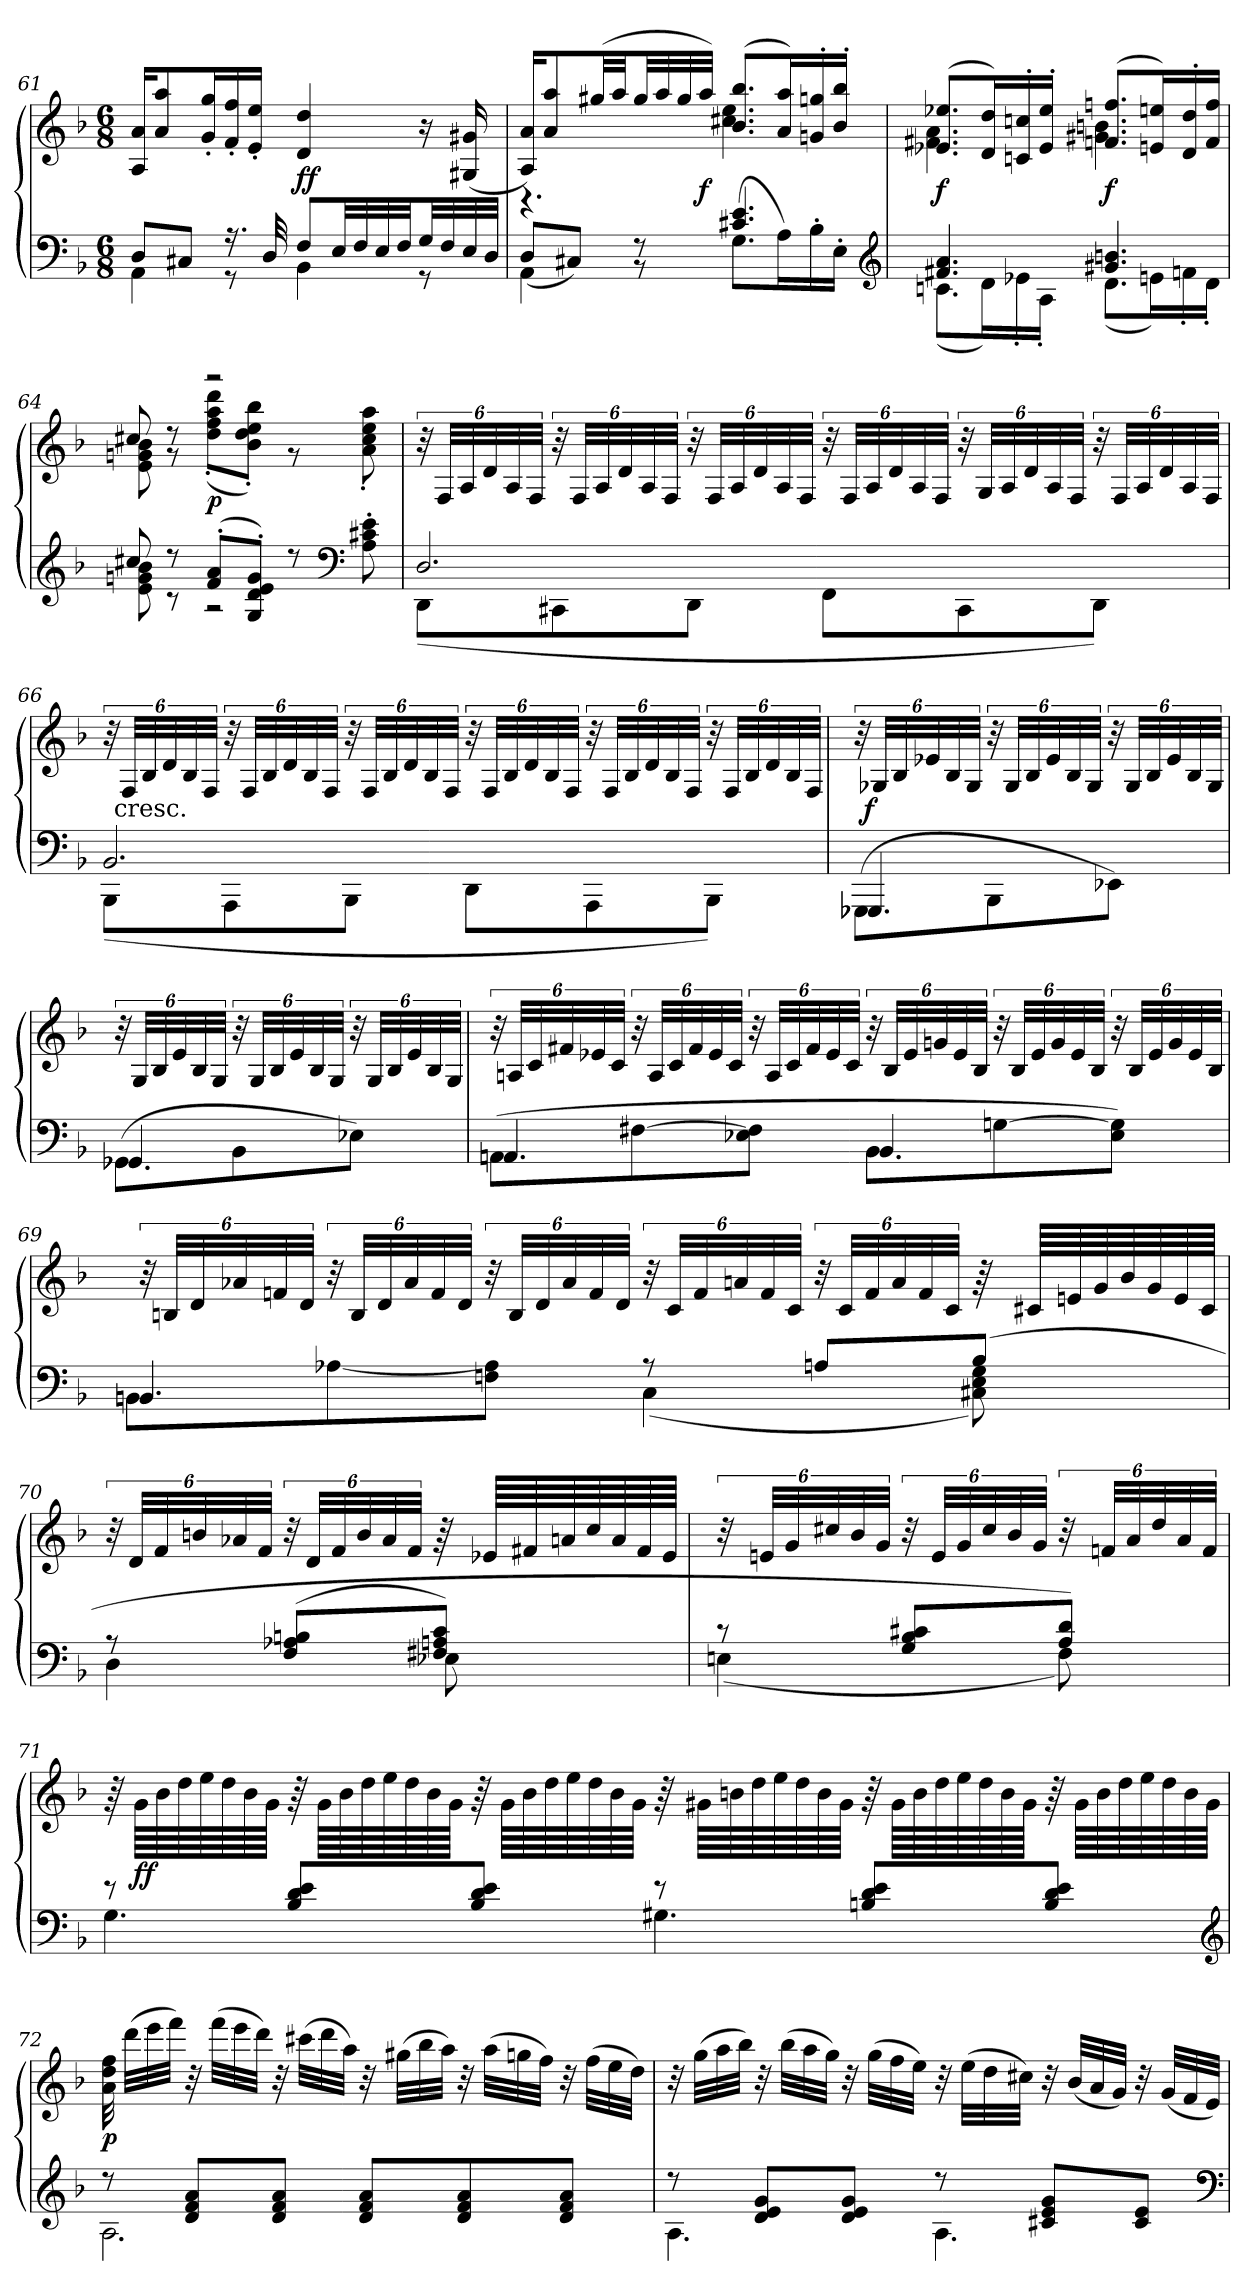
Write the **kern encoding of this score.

**kern	**kern	**dynam
*part1	*part1	*part1
*staff2	*staff1	*staff1/2
*clefF4	*clefG2	*
*k[b-]	*k[b-]	*
*d:	*d:	*
*M6/8	*M6/8	*
=61	=61	=61
*^	*	*
8D/L	4AA\	16A/ 16a/KL	.
.	.	8a/ 8aa/	.
8C#X/J	.	.	.
.	.	16g'/ 16gg'/L	.
16.r	8r	16f'/ 16ff'/	.
.	.	16e'/ 16ee'/JJ	.
32D/	.	.	.
8F/L	4BB-\	4d/ 4dd/	ff
32E/LL	.	.	.
32F/	.	.	.
32E/	.	.	.
32F/JJ	.	.	.
32G/LL	8r	16r	.
32F/	.	.	.
32E/	.	(16G#X/ 16g#X/	.
32D/JJJ	.	.	.
=62	=62	=62	=62
*	*	*^	*
4AA\	(8D/L	16A/ 16a/KL)	4.r	.
.	.	8a/ 8aa/	.	.
.	8C#X/J)	.	.	.
.	.	(32gg#X/LL	.	.
.	.	32aa/JJ	.	.
8r	8r	32gg#/LL	.	.
.	.	32aa/	.	.
.	.	32gg#/	.	.
.	.	32aa/JJJ)	.	f
(8.G\L	4.c#X/ 4.e/	(8.b-/ 8.bb-/L	4.cc#X\ 4.ee\	.
16A\L)	.	16a/ 16aa/L)	.	.
16B-'\	.	16gn'/ 16ggn'/	.	.
16E'\JJ	.	16b-'/ 16bb-'/JJ	.	.
*clefG2	*	*	*	*
=63	=63	=63	=63	=63
4.f#X/ 4.a/	(8.cn\L	(8.e-X/ 8.ee-X/L	4.f#X\ 4.a\	f
.	16d\L)	16d/ 16dd/L)	.	.
.	16e-X'\	16cn'/ 16ccn'/	.	.
.	16A'\JJ	16e-'/ 16ee-'/JJ	.	.
4.g#X/ 4.bn/	(8.d\L	(8.fn/ 8.ffn/L	4.g#X\ 4.bn\	f
.	16en\L)	16en/ 16een/L)	.	.
.	16fn'\	16d'/ 16dd'/	.	.
.	16d'\JJ	16f/ 16ff/JJ	.	.
=64	=64	=64	=64	=64
8cc#X/	8e\ 8gn\ 8b-\	8cc#X/	8e\ 8gn\ 8b-\	.
8r	8r	8r	8r	.
(8f'/ 8a'/L	2r	2r	(8dd'\ 8ff'\ 8aa'\ 8ddd'\L	p
8G'/ 8d'/ 8e'/ 8g'/J)	.	.	8b-'\ 8dd'\ 8ee'\ 8bb-'\J)	.
8r	.	.	8r	.
*clefF4	*	*	*	*
8A'\ 8c#X'\ 8e'\	.	.	8a'\ 8cc#'\ 8ee'\ 8aa'\	.
*	*	*v	*v	*
=65	=65	=65	=65
2.D/	(8DD\L	48r	.
.	.	48F/LLL	.
.	.	48A/	.
.	.	48d/	.
.	.	48A/	.
.	.	48F/JJJ	.
.	8CC#X\	48r	.
.	.	48F/LLL	.
.	.	48A/	.
.	.	48d/	.
.	.	48A/	.
.	.	48F/JJJ	.
.	8DD\J	48r	.
.	.	48F/LLL	.
.	.	48A/	.
.	.	48d/	.
.	.	48A/	.
.	.	48F/JJJ	.
.	8FF\L	48r	.
.	.	48F/LLL	.
.	.	48A/	.
.	.	48d/	.
.	.	48A/	.
.	.	48F/JJJ	.
.	8CC#\	48r	.
.	.	48G/LLL	.
.	.	48A/	.
.	.	48d/	.
.	.	48A/	.
.	.	48F/JJJ	.
.	8DD\J)	48r	.
.	.	48F/LLL	.
.	.	48A/	.
.	.	48d/	.
.	.	48A/	.
.	.	48F/JJJ	.
=66	=66	=66	=66
2.BB-/	(8BBB-\L	48r	.
!	!	!LO:TX:c:t=cresc.	!
.	.	48F/LLL	.
.	.	48B-/	.
.	.	48d/	.
.	.	48B-/	.
.	.	48F/JJJ	.
.	8AAA\	48r	.
.	.	48F/LLL	.
.	.	48B-/	.
.	.	48d/	.
.	.	48B-/	.
.	.	48F/JJJ	.
.	8BBB-\J	48r	.
.	.	48F/LLL	.
.	.	48B-/	.
.	.	48d/	.
.	.	48B-/	.
.	.	48F/JJJ	.
.	8DD\L	48r	.
.	.	48F/LLL	.
.	.	48B-/	.
.	.	48d/	.
.	.	48B-/	.
.	.	48F/JJJ	.
.	8AAA\	48r	.
.	.	48F/LLL	.
.	.	48B-/	.
.	.	48d/	.
.	.	48B-/	.
.	.	48F/JJJ	.
.	8BBB-\J)	48r	.
.	.	48F/LLL	.
.	.	48B-/	.
.	.	48d/	.
.	.	48B-/	.
.	.	48F/JJJ	.
=67	=67	=67	=67
(8GGG-X\L	4.GGG-X/	48r	.
.	.	48G-X/LLL	f
.	.	48B-/	.
.	.	48e-X/	.
.	.	48B-/	.
.	.	48G-/JJJ	.
8BBB-\	.	48r	.
.	.	48G-/LLL	.
.	.	48B-/	.
.	.	48e-/	.
.	.	48B-/	.
.	.	48G-/JJJ	.
8EE-X\J)	.	48r	.
.	.	48G-/LLL	.
.	.	48B-/	.
.	.	48e-/	.
.	.	48B-/	.
.	.	48G-/JJJ	.
=	=	=	=
(8GG-X\L	4.GG-X/	48r	.
.	.	48G/LLL	.
.	.	48B-/	.
.	.	48e/	.
.	.	48B-/	.
.	.	48G/JJJ	.
8BB-\	.	48r	.
.	.	48G/LLL	.
.	.	48B-/	.
.	.	48e/	.
.	.	48B-/	.
.	.	48G/JJJ	.
8E-X\J)	.	48r	.
.	.	48G/LLL	.
.	.	48B-/	.
.	.	48e/	.
.	.	48B-/	.
.	.	48G/JJJ	.
=68	=68	=68	=68
(8AAn\L	4.AAn/	48r	.
.	.	48An/LLL	.
.	.	48c/	.
.	.	48f#X/	.
.	.	48e-X/	.
.	.	48c/JJJ	.
[8F#X\	.	48r	.
.	.	48A/LLL	.
.	.	48c/	.
.	.	48f#/	.
.	.	48e-/	.
.	.	48c/JJJ	.
8E-X\ 8F#]\J	.	48r	.
.	.	48A/LLL	.
.	.	48c/	.
.	.	48f#/	.
.	.	48e-/	.
.	.	48c/JJJ	.
8BB-\L	4.BB-/	48r	.
.	.	48B-/LLL	.
.	.	48e-/	.
.	.	48gn/	.
.	.	48e-/	.
.	.	48B-/JJJ	.
[8Gn\	.	48r	.
.	.	48B-/LLL	.
.	.	48e-/	.
.	.	48g/	.
.	.	48e-/	.
.	.	48B-/JJJ	.
8E-\ 8G]\J)	.	48r	.
.	.	48B-/LLL	.
.	.	48e-/	.
.	.	48g/	.
.	.	48e-/	.
.	.	48B-/JJJ	.
=69	=69	=69	=69
4.BBn/	8BBn\L	48r	.
.	.	48Bn/LLL	.
.	.	48d/	.
.	.	48a-X/	.
.	.	48fn/	.
.	.	48d/JJJ	.
.	[8A-X\	48r	.
.	.	48B/LLL	.
.	.	48d/	.
.	.	48a-/	.
.	.	48f/	.
.	.	48d/JJJ	.
.	8Fn\ 8A-]\J	48r	.
.	.	48B/LLL	.
.	.	48d/	.
.	.	48a-/	.
.	.	48f/	.
.	.	48d/JJJ	.
8r	(4C\	48r	.
.	.	48c/LLL	.
.	.	48f/	.
.	.	48an/	.
.	.	48f/	.
.	.	48c/JJJ	.
8An/L	.	48r	.
.	.	48c/LLL	.
.	.	48f/	.
.	.	48a/	.
.	.	48f/	.
.	.	48c/JJJ	.
(8B-/J	8C#X\ 8E\ 8G\)	64r	.
.	.	64c#X/LLLL	.
.	.	64en/	.
.	.	64g/	.
.	.	64b-/	.
.	.	64g/	.
.	.	64e/	.
.	.	64c#/JJJJ	.
=70	=70	=70	=70
8r	4D\	48r	.
.	.	48d/LLL	.
.	.	48f/	.
.	.	48bn/	.
.	.	48a-X/	.
.	.	48f/JJJ	.
(8F/ 8A-X/ 8Bn/L	.	48r	.
.	.	48d/LLL	.
.	.	48f/	.
.	.	48b/	.
.	.	48a-/	.
.	.	48f/JJJ	.
8F#X/ 8An/ 8c/J)	8E-X\	64r	.
.	.	64e-X/LLLL	.
.	.	64f#X/	.
.	.	64an/	.
.	.	64cc/	.
.	.	64a/	.
.	.	64f#/	.
.	.	64e-/JJJJ	.
=	=	=	=
8r	(4En\	48r	.
.	.	48en/LLL	.
.	.	48g/	.
.	.	48cc#X/	.
.	.	48b-/	.
.	.	48g/JJJ	.
8G/ 8B-/ 8c#X/L	.	48r	.
.	.	48e/LLL	.
.	.	48g/	.
.	.	48cc#/	.
.	.	48b-/	.
.	.	48g/JJJ	.
8A/ 8d/J)	8F\)	48r	.
.	.	48fn/LLL	.
.	.	48a/	.
.	.	48dd/	.
.	.	48a/	.
.	.	48f/JJJ	.
=71	=71	=71	=71
8r	4.G\	64r	.
.	.	64g\LLLL	ff
.	.	64b-\	.
.	.	64dd\	.
.	.	64ee\	.
.	.	64dd\	.
.	.	64b-\	.
.	.	64g\JJJJ	.
8B-/ 8d/ 8e/L	.	64r	.
.	.	64g\LLLL	.
.	.	64b-\	.
.	.	64dd\	.
.	.	64ee\	.
.	.	64dd\	.
.	.	64b-\	.
.	.	64g\JJJJ	.
8B-/ 8d/ 8e/J	.	64r	.
.	.	64g\LLLL	.
.	.	64b-\	.
.	.	64dd\	.
.	.	64ee\	.
.	.	64dd\	.
.	.	64b-\	.
.	.	64g\JJJJ	.
8r	4.G#X\	64r	.
.	.	64g#X\LLLL	.
.	.	64bn\	.
.	.	64dd\	.
.	.	64ee\	.
.	.	64dd\	.
.	.	64b\	.
.	.	64g#\JJJJ	.
8Bn/ 8d/ 8e/L	.	64r	.
.	.	64g#\LLLL	.
.	.	64b\	.
.	.	64dd\	.
.	.	64ee\	.
.	.	64dd\	.
.	.	64b\	.
.	.	64g#\JJJJ	.
8B/ 8d/ 8e/J	.	64r	.
.	.	64g#\LLLL	.
.	.	64b\	.
.	.	64dd\	.
.	.	64ee\	.
.	.	64dd\	.
.	.	64b\	.
.	.	64g#\JJJJ	.
*clefG2	*	*	*
=72	=72	=72	=72
8r	2.A\	32a\ 32dd\ 32ff\	p
.	.	(32ddd\LLL	.
.	.	32eee\	.
.	.	32fff\JJJ)	.
8d/ 8f/ 8a/L	.	32r	.
.	.	(32fff\LLL	.
.	.	32eee\	.
.	.	32ddd\JJJ)	.
8d/ 8f/ 8a/J	.	32r	.
.	.	(32ccc#X\LLL	.
.	.	32ddd\	.
.	.	32aa\JJJ)	.
8d/ 8f/ 8a/L	.	32r	.
.	.	(32gg#X\LLL	.
.	.	32bb-\	.
.	.	32aa\JJJ)	.
8d/ 8f/ 8a/	.	32r	.
.	.	(32aa\LLL	.
.	.	32ggn\	.
.	.	32ff\JJJ)	.
8d/ 8f/ 8a/J	.	32r	.
.	.	(32ff\LLL	.
.	.	32ee\	.
.	.	32dd\JJJ)	.
=73	=73	=73	=73
8r	4.A\	32r	.
.	.	(32gg\LLL	.
.	.	32aa\	.
.	.	32bb-\JJJ)	.
8d/ 8e/ 8g/L	.	32r	.
.	.	(32bb-\LLL	.
.	.	32aa\	.
.	.	32gg\JJJ)	.
8d/ 8e/ 8g/J	.	32r	.
.	.	(32gg\LLL	.
.	.	32ff\	.
.	.	32ee\JJJ)	.
8r	4.A\	32r	.
.	.	(32ee\LLL	.
.	.	32dd\	.
.	.	32cc#X\JJJ)	.
8c#X/ 8e/ 8g/L	.	32r	.
.	.	(32b-/LLL	.
.	.	32a/	.
.	.	32g/JJJ)	.
8c#/ 8e/J	.	32r	.
.	.	(32g/LLL	.
.	.	32f/	.
.	.	32e/JJJ)	.
*v	*v	*	*
*clefF4	*	*
=	=	=
*-	*-	*-
